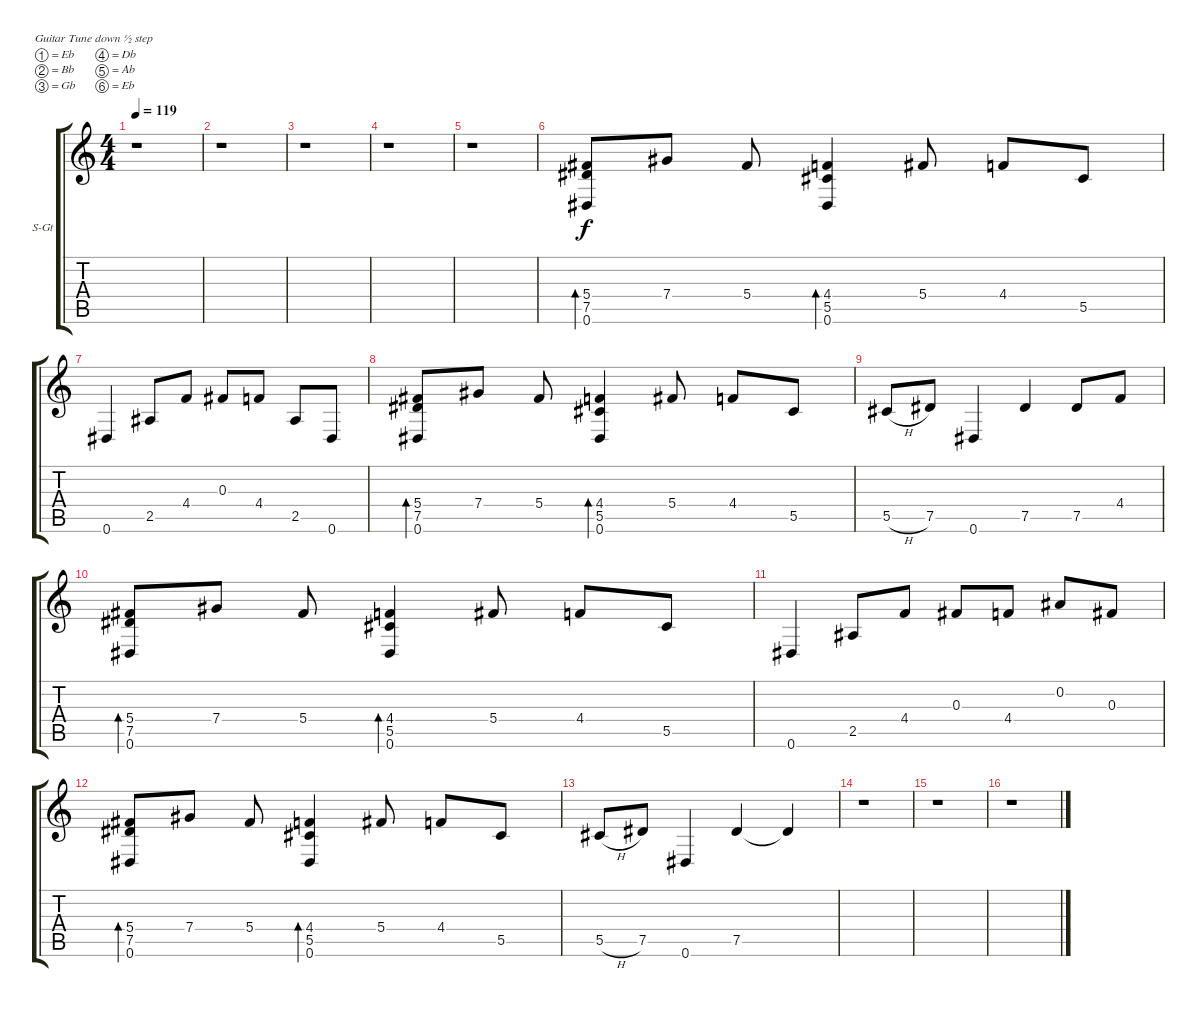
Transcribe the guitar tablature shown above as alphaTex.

\bracketExtendMode groupsimilarinstruments
\firstSystemTrackNameOrientation horizontal
\otherSystemsTrackNameOrientation horizontal
\track ("Guitar 1 clean" "S-Gt") {instrument acousticguitarsteel}
\staff {score tabs}
\tuning (Eb4 Bb3 Gb3 Db3 Ab2 Eb2)
\ts (4 4)
\tempo 119
\clef g2
\ks c
r.1{dy f} |
r.1 |
r.1 |
r.1 |
r.1 |
(5.4 7.5 0.6).8{bd 480} 7.4.8 5.4.8 (4.4 5.5 0.6).4{bd 480} 5.4.8 4.4.8 5.5.8 |
0.6.4 2.5.8 4.4.8 0.3.8 4.4.8 2.5.8 0.6.8 |
(5.4 7.5 0.6).8{bd 480} 7.4.8 5.4.8 (4.4 5.5 0.6).4{bd 480} 5.4.8 4.4.8 5.5.8 |
5.5{h}.8 7.5.8 0.6.4 7.5.4 7.5.8 4.4.8 |
(5.4 7.5 0.6).8{bd 480} 7.4.8 5.4.8 (4.4 5.5 0.6).4{bd 480} 5.4.8 4.4.8 5.5.8 |
0.6.4 2.5.8 4.4.8 0.3.8 4.4.8 0.2.8 0.3.8 |
(5.4 7.5 0.6).8{bd 480} 7.4.8 5.4.8 (4.4 5.5 0.6).4{bd 480} 5.4.8 4.4.8 5.5.8 |
5.5{h}.8 7.5.8 0.6.4 7.5.4 7.5{t}.4 |
r.1 |
r.1 |
r.1
